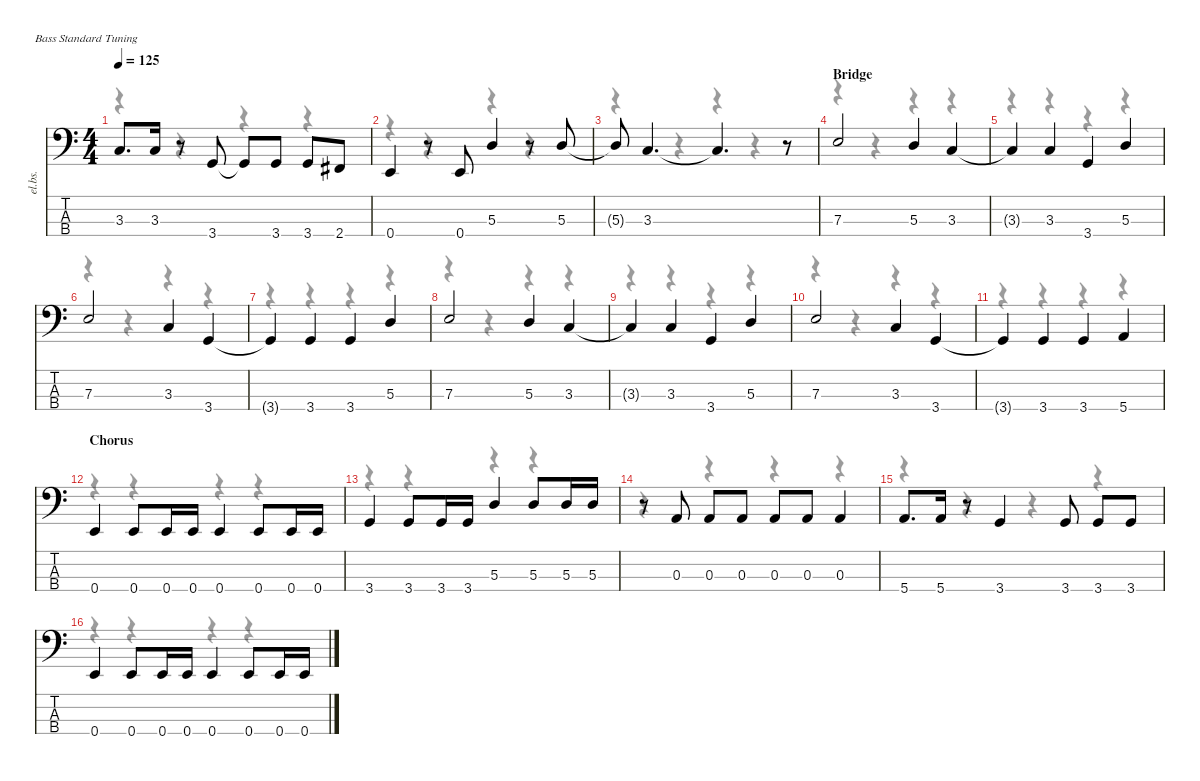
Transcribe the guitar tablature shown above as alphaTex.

\defaultSystemsLayout 4
\hideDynamics
\bracketExtendMode nobrackets
\otherSystemsTrackNameOrientation horizontal
\track ("Bass" "el.bs.") {instrument electricbasspick}
\staff {score tabs}
\tuning (G2 D2 A1 E1)
\voice
\ts (4 4)
\tempo 125
\clef f4
\ks c
3.3.8{d dy f beam Up} 3.3.16{beam Up} r.8{beam Up} 3.4.8{beam Up} 3.4{t}.8{beam Up} 3.4.8{beam Up} 3.4.8{beam Up} 2.4{acc #}.8{beam Up} |
0.4.4{beam Up} r.8{beam Up} 0.4.8{beam Up} 5.3.4{beam Up} r.8{beam Up} 5.3.8{beam Up} |
5.3{t}.8{beam Up} 3.3.4{d beam Up} 3.3{t}.4{d beam Up} r.8{beam Up} |
\section ("" "Bridge")
7.3.2{beam Up} 5.3.4{beam Up} 3.3.4{beam Up} |
3.3{t}.4{beam Up} 3.3.4{beam Up} 3.4.4{beam Up} 5.3.4{beam Up} |
7.3.2{beam Up} 3.3.4{beam Up} 3.4.4{beam Up} |
3.4{t}.4{beam Up} 3.4.4{beam Up} 3.4.4{beam Up} 5.3.4{beam Up} |
7.3.2{beam Up} 5.3.4{beam Up} 3.3.4{beam Up} |
3.3{t}.4{beam Up} 3.3.4{beam Up} 3.4.4{beam Up} 5.3.4{beam Up} |
7.3.2{beam Up} 3.3.4{beam Up} 3.4.4{beam Up} |
3.4{t}.4{beam Up} 3.4.4{beam Up} 3.4.4{beam Up} 5.4.4{beam Up} |
\section ("" "Chorus")
0.4.4{beam Up} 0.4.8{beam Up} 0.4.16{beam Up} 0.4.16{beam Up} 0.4.4{beam Up} 0.4.8{beam Up} 0.4.16{beam Up} 0.4.16{beam Up} |
3.4.4{beam Up} 3.4.8{beam Up} 3.4.16{beam Up} 3.4.16{beam Up} 5.3.4{beam Up} 5.3.8{beam Up} 5.3.16{beam Up} 5.3.16{beam Up} |
r.8{beam Up} 0.3.8{beam Up} 0.3.8{beam Up} 0.3.8{beam Up} 0.3.8{beam Up} 0.3.8{beam Up} 0.3.4{beam Up} |
5.4.8{d beam Up} 5.4.16{beam Up} r.8{beam Up} 3.4.4{beam Up} 3.4.8{beam Up} 3.4.8{beam Up} 3.4.8{beam Up} |
0.4.4{beam Up} 0.4.8{beam Up} 0.4.16{beam Up} 0.4.16{beam Up} 0.4.4{beam Up} 0.4.8{beam Up} 0.4.16{beam Up} 0.4.16{beam Up}
\voice
\clef f4
\ottava regular
\simile none
\ks c
r.4{dy mf beam Down} r.4{beam Down} r.4{beam Down} r.4{beam Down} |
r.4{beam Down} r.4{beam Down} r.4{beam Down} r.4{beam Down} |
r.4{beam Down} r.4{beam Down} r.4{beam Down} r.4{beam Down} |
r.4{beam Down} r.4{beam Down} r.4{beam Down} r.4{beam Down} |
r.4{beam Down} r.4{beam Down} r.4{beam Down} r.4{beam Down} |
r.4{beam Down} r.4{beam Down} r.4{beam Down} r.4{beam Down} |
r.4{beam Down} r.4{beam Down} r.4{beam Down} r.4{beam Down} |
r.4{beam Down} r.4{beam Down} r.4{beam Down} r.4{beam Down} |
r.4{beam Down} r.4{beam Down} r.4{beam Down} r.4{beam Down} |
r.4{beam Down} r.4{beam Down} r.4{beam Down} r.4{beam Down} |
r.4{beam Down} r.4{beam Down} r.4{beam Down} r.4{beam Down} |
r.4{beam Down} r.4{beam Down} r.4{beam Down} r.4{beam Down} |
r.4{beam Down} r.4{beam Down} r.4{beam Down} r.4{beam Down} |
r.4{beam Down} r.4{beam Down} r.4{beam Down} r.4{beam Down} |
r.4{beam Down} r.4{beam Down} r.4{beam Down} r.4{beam Down} |
r.4{beam Down} r.4{beam Down} r.4{beam Down} r.4{beam Down}
